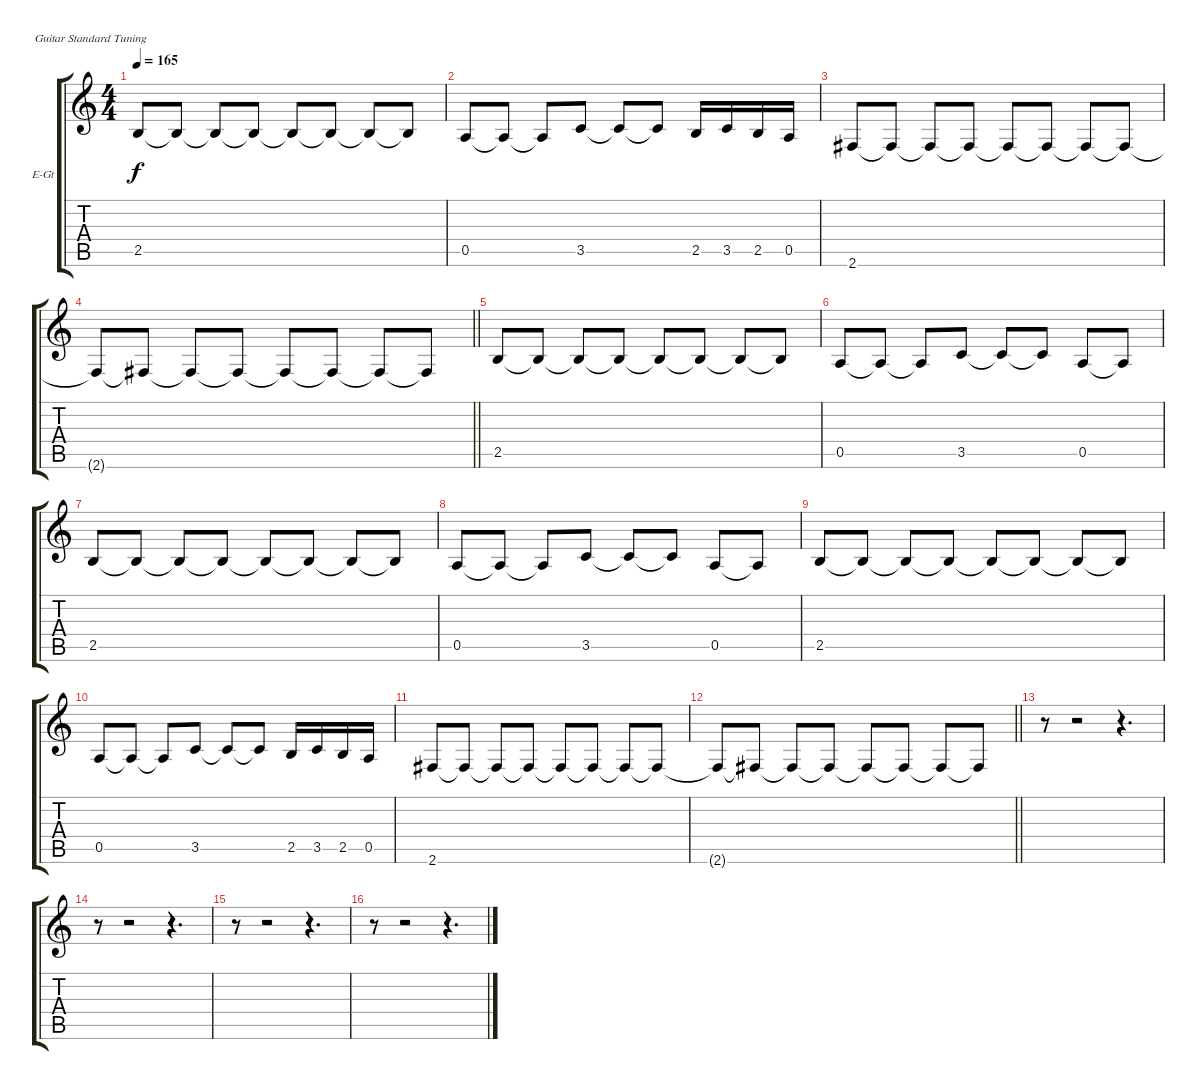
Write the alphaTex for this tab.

\bracketExtendMode groupsimilarinstruments
\firstSystemTrackNameOrientation horizontal
\otherSystemsTrackNameOrientation horizontal
\track ("Solo Distorted" "E-Gt") {instrument distortionguitar}
\staff {score tabs}
\tuning (E4 B3 G3 D3 A2 E2)
\ts (4 4)
\tempo 165
\clef g2
\ks c
2.5.8{dy f} 2.5{t}.8 2.5{t}.8 2.5{t}.8 2.5{t}.8 2.5{t}.8 2.5{t}.8 2.5{t}.8 |
0.5.8 0.5{t}.8 0.5{t}.8 3.5.8 3.5{t}.8 3.5{t}.8 2.5.16 3.5.16 2.5.16 0.5.16 |
2.6.8 2.6{t}.8 2.6{t}.8 2.6{t}.8 2.6{t}.8 2.6{t}.8 2.6{t}.8 2.6{t}.8 |
\barLineRight lightlight
2.6{t}.8 2.6{t}.8 2.6{t}.8 2.6{t}.8 2.6{t}.8 2.6{t}.8 2.6{t}.8 2.6{t}.8 |
2.5.8 2.5{t}.8 2.5{t}.8 2.5{t}.8 2.5{t}.8 2.5{t}.8 2.5{t}.8 2.5{t}.8 |
0.5.8 0.5{t}.8 0.5{t}.8 3.5.8 3.5{t}.8 3.5{t}.8 0.5.8 0.5{t}.8 |
2.5.8 2.5{t}.8 2.5{t}.8 2.5{t}.8 2.5{t}.8 2.5{t}.8 2.5{t}.8 2.5{t}.8 |
0.5.8 0.5{t}.8 0.5{t}.8 3.5.8 3.5{t}.8 3.5{t}.8 0.5.8 0.5{t}.8 |
2.5.8 2.5{t}.8 2.5{t}.8 2.5{t}.8 2.5{t}.8 2.5{t}.8 2.5{t}.8 2.5{t}.8 |
0.5.8 0.5{t}.8 0.5{t}.8 3.5.8 3.5{t}.8 3.5{t}.8 2.5.16 3.5.16 2.5.16 0.5.16 |
2.6.8 2.6{t}.8 2.6{t}.8 2.6{t}.8 2.6{t}.8 2.6{t}.8 2.6{t}.8 2.6{t}.8 |
\barLineRight lightlight
2.6{t}.8 2.6{t}.8 2.6{t}.8 2.6{t}.8 2.6{t}.8 2.6{t}.8 2.6{t}.8 2.6{t}.8 |
r.8 r.2 r.4{d} |
r.8 r.2 r.4{d} |
r.8 r.2 r.4{d} |
r.8 r.2 r.4{d}
